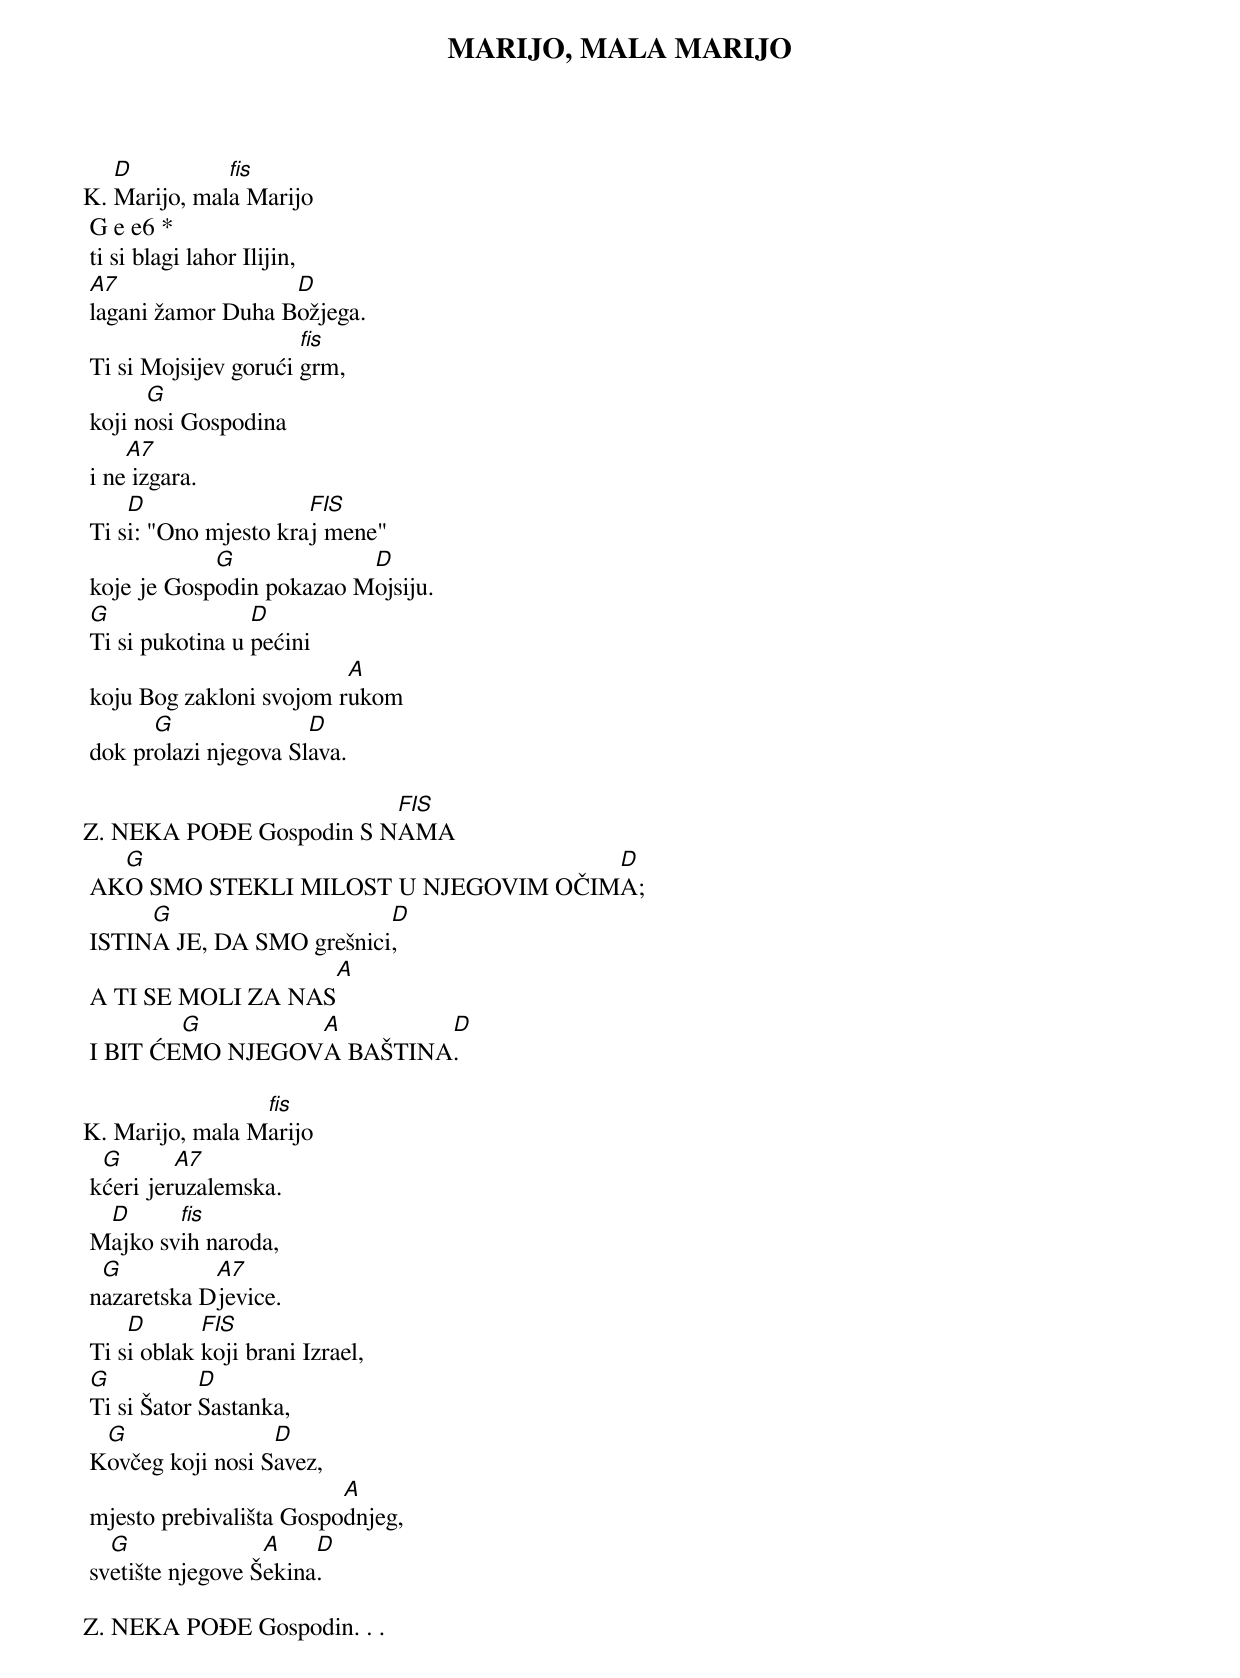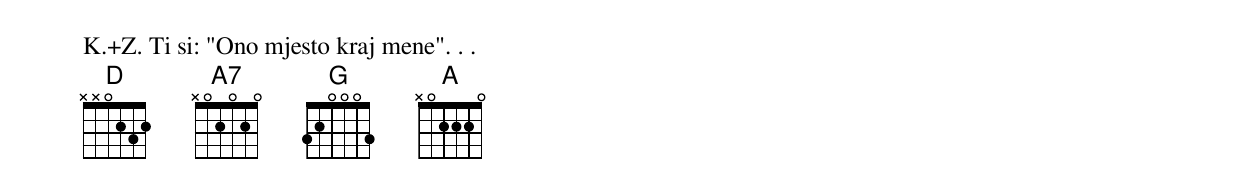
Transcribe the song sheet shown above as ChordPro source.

{title: MARIJO, MALA MARIJO}

K.	[D]Marijo, mal[fis]a Marijo
	G e e6 *
	ti si blagi lahor Ilijin,
	[A7]lagani žamor Duha B[D]ožjega.
	Ti si Mojsijev gorući [fis]grm,
	koji n[G]osi Gospodina
	i ne[A7] izgara.
	Ti s[D]i: "Ono mjesto kra[FIS]j mene"
	koje je Gosp[G]odin pokazao M[D]ojsiju.
	[G]Ti si pukotina u [D]pećini
	koju Bog zakloni svojom r[A]ukom
	dok pr[G]olazi njegova Sl[D]ava.

Z.	NEKA POÐE Gospodin S N[FIS]AMA
	AK[G]O SMO STEKLI MILOST U NJEGOVIM OČIM[D]A;
	ISTIN[G]A JE, DA SMO grešnici[D],
	A TI SE MOLI ZA NAS[A]
	I BIT ĆE[G]MO NJEGOV[A]A BAŠTINA[D].

K.	Marijo, mala M[fis]arijo
	k[G]ćeri jer[A7]uzalemska.
	M[D]ajko sv[fis]ih naroda,
	n[G]azaretska D[A7]jevice.
	Ti s[D]i oblak [FIS]koji brani Izrael,
	[G]Ti si Šator [D]Sastanka,
	K[G]ovčeg koji nosi S[D]avez,
	mjesto prebivališta Gospo[A]dnjeg,
	sv[G]etište njegove Š[A]ekina[D].

Z.	NEKA POÐE Gospodin. . .

K.+Z.	Ti si: "Ono mjesto kraj mene". . .
